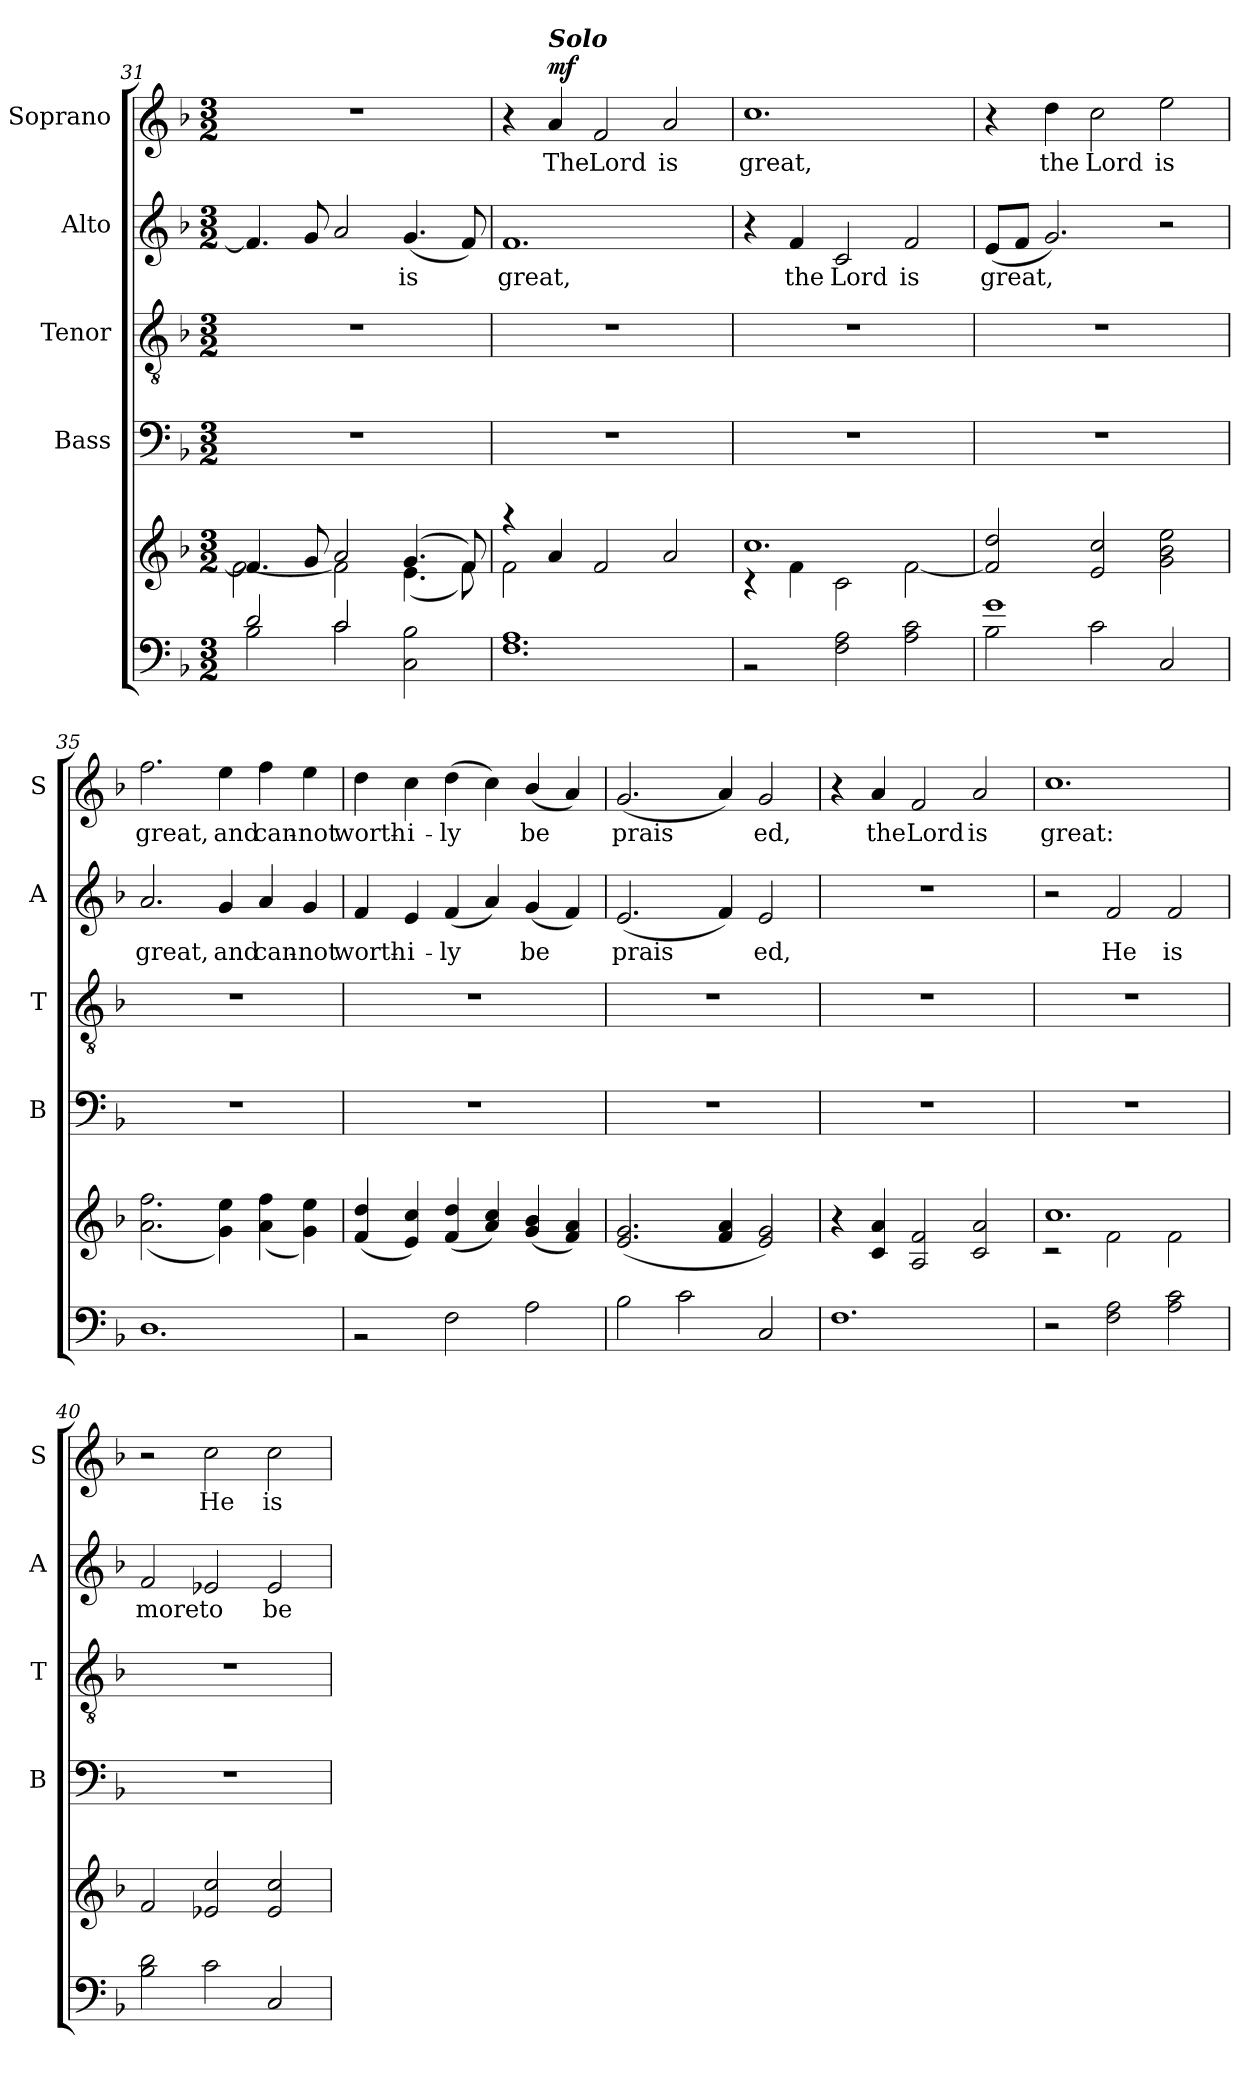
**kern	**kern	**kern	**kern	**kern	**text	**kern	**text	**dynam
*part6	*part5	*part4	*part3	*part2	*part2	*part1	*part1	*part1
*staff6	*staff5	*staff4	*staff3	*staff2	*staff2	*staff1	*staff1	*staff1
*	*	*I"Bass	*I"Tenor	*I"Alto	*	*I"Soprano	*	*
*	*	*I'B	*I'T	*I'A	*	*I'S	*	*
*clefF4	*clefG2	*clefF4	*clefGv2	*clefG2	*	*clefG2	*	*
*k[b-]	*k[b-]	*k[b-]	*k[b-]	*k[b-]	*	*k[b-]	*	*
*F:	*F:	*F:	*F:	*F:	*	*F:	*	*
*M3/2	*M3/2	*M3/2	*M3/2	*M3/2	*	*M3/2	*	*
=31	=31	=31	=31	=31	=31	=31	=31	=31
*^	*^	*	*	*	*	*	*	*
2d/	2B-\	4.f/]	[2f\	1.r	1.r	4.f/]	.	1.r	.	.
.	.	8g/	.	.	.	8g/	.	.	.	.
2c/	2c\	2a/	2f\]	.	.	2a/	.	.	.	.
!	!	!	!	!	!	!	!LO:LY:b	!	!	!
2ryy	2C\ 2B-\	(>4.g/	(<4.e\	.	.	(<4.g/	is	.	.	.
.	.	8f/)	8f\)	.	.	8f/)	.	.	.	.
!!LO:LB:g=z
=32	=32	=32	=32	=32	=32	=32	=32	=32	=32	=32
!	!	!	!	!	!	!	!LO:LY:b	!	!	!
1.ryy	1.F 1.A	4raa	2f\	1.r	1.r	1.f	great,	4r	.	.
!	!	!	!	!	!	!	!	!LO:TX:a:Bi:t=Solo	!	!
!	!	!	!	!	!	!	!	!	!LO:LY:b	!LO:DY:b
.	.	4a/	.	.	.	.	.	4a/	The	mf
!	!	!	!	!	!	!	!	!	!LO:LY:b	!
.	.	2f/	1ryy	.	.	.	.	2f/	Lord	.
!	!	!	!	!	!	!	!	!	!LO:LY:b	!
.	.	2a/	.	.	.	.	.	2a/	is	.
=33	=33	=33	=33	=33	=33	=33	=33	=33	=33	=33
!	!	!	!	!	!	!	!	!	!LO:LY:b	!
1.ryy	2r	1.cc	4rc	1.r	1.r	4r	.	1.cc	great,	.
!	!	!	!	!	!	!	!LO:LY:b	!	!	!
.	.	.	4f\	.	.	4f/	the	.	.	.
!	!	!	!	!	!	!	!LO:LY:b	!	!	!
.	2F\ 2A\	.	2c\	.	.	2c/	Lord	.	.	.
!	!	!	!	!	!	!	!LO:LY:b	!	!	!
.	2A\ 2c\	.	[2f\	.	.	2f/	is	.	.	.
=34	=34	=34	=34	=34	=34	=34	=34	=34	=34	=34
!	!	!	!	!	!	!	!LO:LY:b	!	!	!
1g	2B-\	1.ryy	2f/] 2dd/	1.r	1.r	(<8e/L	great,	4r	.	.
.	.	.	.	.	.	8f/J	.	.	.	.
!	!	!	!	!	!	!	!	!	!LO:LY:b	!
.	.	.	.	.	.	2.g/)	.	4dd\	the	.
!	!	!	!	!	!	!	!	!	!LO:LY:b	!
.	2c\	.	2e/ 2cc/	.	.	.	.	2cc\	Lord	.
!	!	!	!	!	!	!	!	!	!LO:LY:b	!
2ryy	2C/	.	2g\ 2b-\ 2ee\	.	.	2r	.	2ee\	is	.
=35	=35	=35	=35	=35	=35	=35	=35	=35	=35	=35
!	!	!	!	!	!	!	!LO:LY:b	!	!LO:LY:b	!
1.ryy	1.D	1.ryy	(>2.a\ 2.ff\	1.r	1.r	2.a/	great,	2.ff\	great,	.
!	!	!	!	!	!	!	!LO:LY:b	!	!LO:LY:b	!
.	.	.	4g\ 4ee\)	.	.	4g/	and	4ee\	and	.
!	!	!	!	!	!	!	!LO:LY:b	!	!LO:LY:b	!
.	.	.	(>4a\ 4ff\	.	.	4a/	can-	4ff\	can-	.
!	!	!	!	!	!	!	!LO:LY:b	!	!LO:LY:b	!
.	.	.	4g\ 4ee\)	.	.	4g/	-not	4ee\	-not	.
=36	=36	=36	=36	=36	=36	=36	=36	=36	=36	=36
!	!	!	!	!	!	!	!LO:LY:b	!	!LO:LY:b	!
1.ryy	2r	1.ryy	(<4f/ 4dd/	1.r	1.r	4f/	worth-	4dd\	worth-	.
!	!	!	!	!	!	!	!LO:LY:b	!	!LO:LY:b	!
.	.	.	4e/ 4cc/)	.	.	4e/	-i-	4cc\	-i-	.
!	!	!	!	!	!	!	!LO:LY:b	!	!LO:LY:b	!
.	2F\	.	(<4f/ 4dd/	.	.	(<4f/	-ly	(>4dd\	-ly	.
.	.	.	4a/ 4cc/)	.	.	4a/)	.	4cc\)	.	.
!	!	!	!	!	!	!	!LO:LY:b	!	!LO:LY:b	!
.	2A\	.	(<4g/ 4b-/	.	.	(<4g/	be	(<4b-/	be	.
.	.	.	4f/ 4a/)	.	.	4f/)	.	4a/)	.	.
=37	=37	=37	=37	=37	=37	=37	=37	=37	=37	=37
!	!	!	!	!	!	!	!LO:LY:b	!	!LO:LY:b	!
1.ryy	2B-\	1.ryy	(<2.e/ 2.g/	1.r	1.r	(<2.e/	prais­	(<2.g/	prais­	.
.	2c\	.	.	.	.	.	.	.	.	.
.	.	.	4f/ 4a/	.	.	4f/)	.	4a/)	.	.
!	!	!	!	!	!	!	!LO:LY:b	!	!LO:LY:b	!
.	2C/	.	2e/ 2g/)	.	.	2e/	ed,	2g/	ed,	.
*v	*v	*	*	*	*	*	*	*	*	*
*	*v	*v	*	*	*	*	*	*	*
!!LO:PB:g=z
=38	=38	=38	=38	=38	=38	=38	=38	=38
1.F	4r	1.r	1.r	1.r	.	4r	.	.
!	!	!	!	!	!	!	!LO:LY:b	!
.	4c/ 4a/	.	.	.	.	4a/	the	.
!	!	!	!	!	!	!	!LO:LY:b	!
.	2A/ 2f/	.	.	.	.	2f/	Lord	.
!	!	!	!	!	!	!	!LO:LY:b	!
.	2c/ 2a/	.	.	.	.	2a/	is	.
=39	=39	=39	=39	=39	=39	=39	=39	=39
*	*^	*	*	*	*	*	*	*
!	!	!	!	!	!	!	!	!LO:LY:b	!
2r	1.cc	2rc	1.r	1.r	2r	.	1.cc	great:	.
!	!	!	!	!	!	!LO:LY:b	!	!	!
2F\ 2A\	.	2f\	.	.	2f/	He	.	.	.
!	!	!	!	!	!	!LO:LY:b	!	!	!
2A\ 2c\	.	2f\	.	.	2f/	is	.	.	.
=40	=40	=40	=40	=40	=40	=40	=40	=40	=40
!	!	!	!	!	!	!LO:LY:b	!	!	!
*	*v	*v	*	*	*	*	*	*	*
2B-\ 2d\	2f/	1.r	1.r	2f/	more	2r	.	.
!	!	!	!	!	!LO:LY:b	!	!LO:LY:b	!
2c\	2e-X/ 2cc/	.	.	2e-X/	to	2cc\	He	.
!	!	!	!	!	!LO:LY:b	!	!LO:LY:b	!
2C/	2e-/ 2cc/	.	.	2e-/	be	2cc\	is	.
=	=	=	=	=	=	=	=	=
*-	*-	*-	*-	*-	*-	*-	*-	*-
